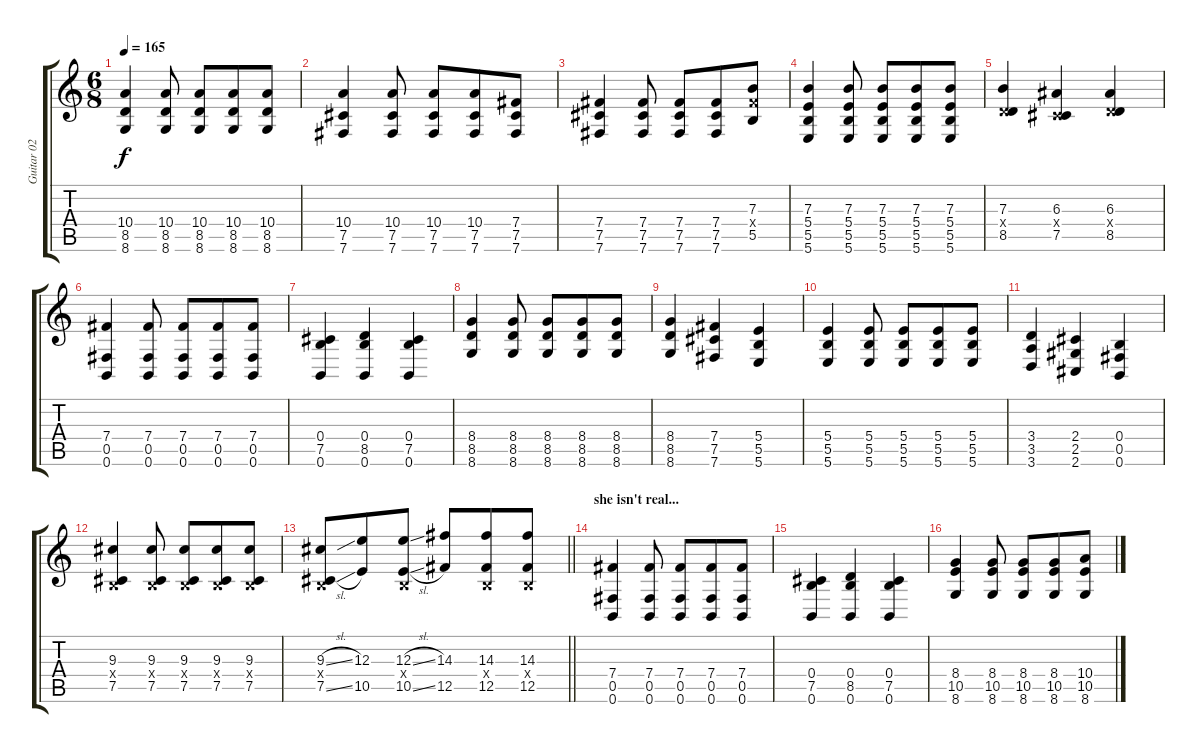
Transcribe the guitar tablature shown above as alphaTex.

\track ("Guitar 02" "Guitar 02") {instrument overdrivenguitar}
\staff {score tabs}
\tuning (Db4 Ab3 E3 B2 Gb2 B1) {hide}
\ts (6 8)
\tempo 165
\clef g2
\ks c
(10.4 8.5 8.6).4{dy f} (10.4 8.5 8.6).8 (10.4 8.5 8.6).8 (10.4 8.5 8.6).8 (10.4 8.5 8.6).8 |
(10.4 7.5 7.6).4 (10.4 7.5 7.6).8 (10.4 7.5 7.6).8 (10.4 7.5 7.6).8 (7.4 7.5 7.6).8 |
(7.4 7.5 7.6).4 (7.4 7.5 7.6).8 (7.4 7.5 7.6).8 (7.4 7.5 7.6).8 (7.3 7.4{x} 5.5).8 |
(7.3 5.4 5.5 5.6).4 (7.3 5.4 5.5 5.6).8 (7.3 5.4 5.5 5.6).8 (7.3 5.4 5.5 5.6).8 (7.3 5.4 5.5 5.6).8 |
(7.3 3.4{x} 8.5).4 (6.3 2.4{x} 7.5).4 (6.3 3.4{x} 8.5).4 |
(7.4 0.5 0.6).4 (7.4 0.5 0.6).8 (7.4 0.5 0.6).8 (7.4 0.5 0.6).8 (7.4 0.5 0.6).8 |
(0.4 7.5 0.6).4 (0.4 8.5 0.6).4 (0.4 7.5 0.6).4 |
(8.4 8.5 8.6).4 (8.4 8.5 8.6).8 (8.4 8.5 8.6).8 (8.4 8.5 8.6).8 (8.4 8.5 8.6).8 |
(8.4 8.5 8.6).4 (7.4 7.5 7.6).4 (5.4 5.5 5.6).4 |
(5.4 5.5 5.6).4 (5.4 5.5 5.6).8 (5.4 5.5 5.6).8 (5.4 5.5 5.6).8 (5.4 5.5 5.6).8 |
(3.4 3.5 3.6).4 (2.4 2.5 2.6).4 (0.4 0.5 0.6).4 |
(9.3 0.4{x} 7.5).4 (9.3 0.4{x} 7.5).8 (9.3 0.4{x} 7.5).8 (9.3 0.4{x} 7.5).8 (9.3 0.4{x} 7.5).8 |
\barLineRight lightlight
(9.3{sl} 0.4{x} 7.5{sl}).8 (12.3 10.5).8 (12.3{sl} 0.4{x} 10.5{sl}).8 (14.3 12.5).8 (14.3 0.4{x} 12.5).8 (14.3 0.4{x} 12.5).8 |
\section ("" "she isn't real...")
(7.4 0.5 0.6).4 (7.4 0.5 0.6).8 (7.4 0.5 0.6).8 (7.4 0.5 0.6).8 (7.4 0.5 0.6).8 |
(0.4 7.5 0.6).4 (0.4 8.5 0.6).4 (0.4 7.5 0.6).4 |
(8.4 10.5 8.6).4 (8.4 10.5 8.6).8 (8.4 10.5 8.6).8 (8.4 10.5 8.6).8 (10.4 10.5 8.6).8
